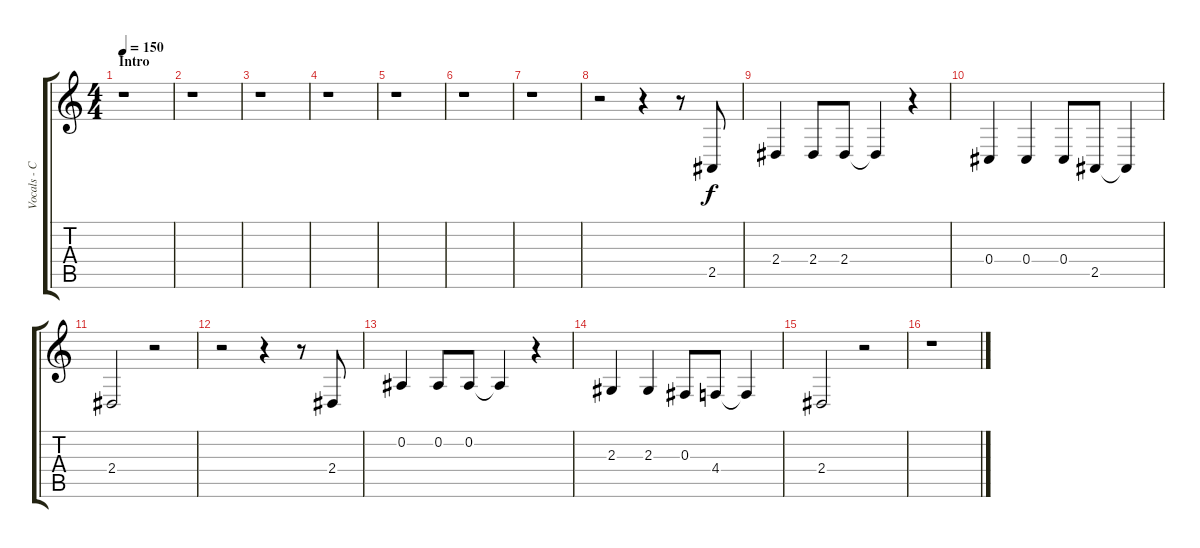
\track ("Vocals - Chris Bay" "Vocals - C") {instrument stringensemble1}
\staff {score tabs}
\tuning (Eb4 Bb3 Gb3 Db3 Ab2 Eb2) {hide}
\ts (4 4)
\section ("" "Intro")
\tempo 150
\clef g2
\ks c
r.1{dy f instrument stringensemble1} |
r.1 |
r.1 |
r.1 |
r.1 |
r.1 |
r.1 |
r.2 r.4 r.8 2.5.8 |
2.4.4 2.4.8 2.4.8 2.4{t}.4 r.4 |
0.4.4 0.4.4 0.4.8 2.5.8 2.5{t}.4 |
2.4.2 r.2 |
r.2 r.4 r.8 2.4.8 |
0.2.4 0.2.8 0.2.8 0.2{t}.4 r.4 |
2.3.4 2.3.4 0.3.8 4.4.8 4.4{t}.4 |
2.4.2 r.2 |
r.1
